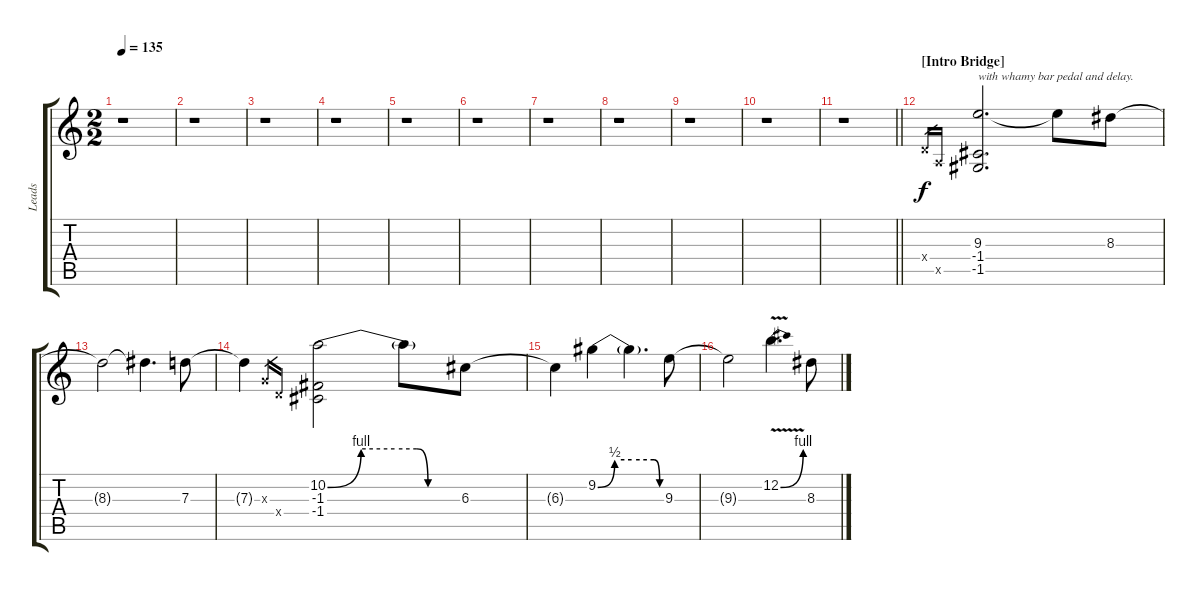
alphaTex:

\track ("Leads" "Leads") {instrument distortionguitar}
\staff {score tabs}
\tuning (E4 B3 G3 D3 A2 E2) {hide}
\ts (2 2)
\tempo 135
\clef g2
\ks c
r.1{dy f} |
r.1 |
r.1 |
r.1 |
r.1 |
r.1 |
r.1 |
r.1 |
r.1 |
r.1 |
\barLineRight lightlight
r.1 |
\section ("" "[Intro Bridge]")
0.4{x}.16{gr} 0.5{x}.16{gr} (9.3 -1.4 -1.5).2{d txt "with whamy bar pedal and delay."} 9.3{t}.8 8.3.8 |
8.3{t}.2 8.3{t}.4{d} 7.3.8 |
7.3{t}.4 0.3{x}.16{gr} 0.4{x}.16{gr} (10.2{be (custom 0 0 15 4 30 4 40 4 45 0 60 0)} -1.3 -1.4).2 10.2{t}.8 6.3.8 |
6.3{t}.4 9.2{be (custom 0 0 15 2 30 2 50 2 55 0 60 0)}.4 9.2{t}.4{d} 9.3.8 |
9.3{t}.2 12.2{be (bend 0 0 60 4) v}.4{d} 8.3.8
